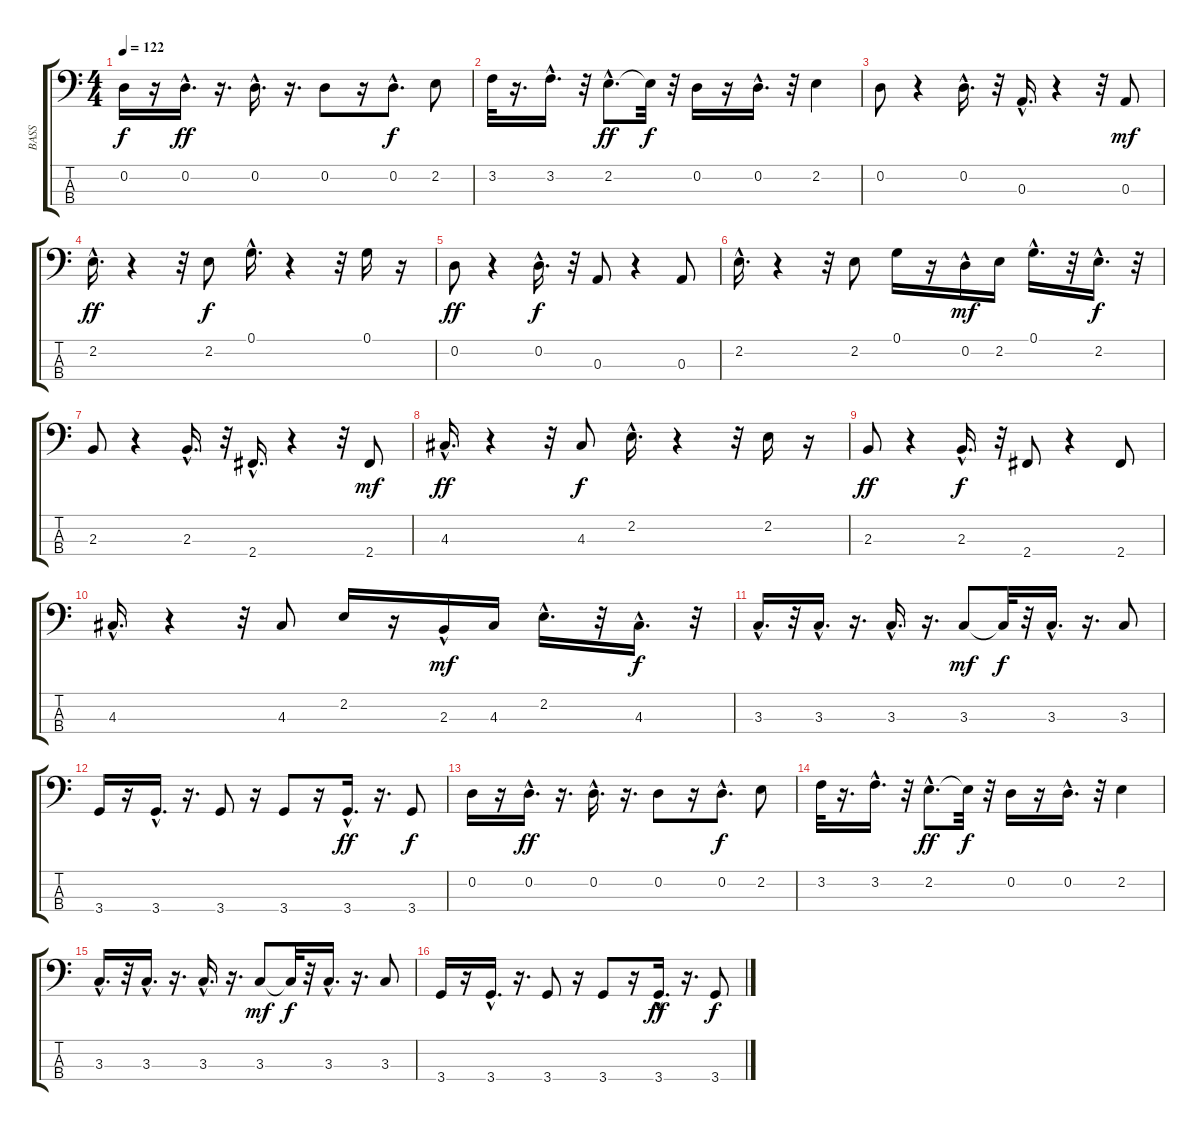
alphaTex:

\track ("BASS" "BASS") {instrument electricbassfinger}
\staff {score tabs}
\tuning (G2 D2 A1 E1) {hide}
\ts (4 4)
\tempo 122
\clef f4
\ks c
0.2.16{dy f} r.16 0.2{hac}.16{d dy ff} r.16{d} 0.2{hac}.16{d} r.16{d} 0.2.8 r.16 0.2{hac}.8{d dy f} 2.2.8 |
3.2.32 r.16{d} 3.2{hac}.16{d} r.32 2.2{hac}.8{d dy ff} 2.2{t}.32{dy f} r.32 0.2.16 r.16 0.2{hac}.16{d} r.32 2.2.4 |
0.2.8 r.4 0.2{hac}.16{d} r.32 0.3{hac}.16{d} r.4 r.32 0.3.8{dy mf} |
2.2{hac}.16{d dy ff} r.4 r.32 2.2.8{dy f} 0.1{hac}.16{d} r.4 r.32 0.1.16 r.16 |
0.2.8{dy ff} r.4 0.2{hac}.16{d dy f} r.32 0.3.8 r.4 0.3.8 |
2.2{hac}.16{d} r.4 r.32 2.2.8 0.1.16 r.16 0.2{hac}.16{dy mf} 2.2.16 0.1{hac}.16{d} r.32 2.2{hac}.16{d dy f} r.32 |
2.3.8 r.4 2.3{hac}.16{d} r.32 2.4{hac}.16{d} r.4 r.32 2.4.8{dy mf} |
4.3{hac}.16{d dy ff} r.4 r.32 4.3.8{dy f} 2.2{hac}.16{d} r.4 r.32 2.2.16 r.16 |
2.3.8{dy ff} r.4 2.3{hac}.16{d dy f} r.32 2.4.8 r.4 2.4.8 |
4.3{hac}.16{d} r.4 r.32 4.3.8 2.2.16 r.16 2.3{hac}.16{dy mf} 4.3.16 2.2{hac}.16{d} r.32 4.3{hac}.16{d dy f} r.32 |
3.3{hac}.16{d} r.32 3.3{hac}.16{d} r.16{d} 3.3{hac}.16{d} r.16{d} 3.3.8{dy mf} 3.3{t}.32{dy f} r.32 3.3{hac}.16{d} r.16{d} 3.3.8 |
3.4.16 r.16 3.4{hac}.16{d} r.16{d} 3.4.8 r.16 3.4.8 r.16 3.4{hac}.16{d dy ff} r.16{d} 3.4.8{dy f} |
0.2.16 r.16 0.2{hac}.16{d dy ff} r.16{d} 0.2{hac}.16{d} r.16{d} 0.2.8 r.16 0.2{hac}.8{d dy f} 2.2.8 |
3.2.32 r.16{d} 3.2{hac}.16{d} r.32 2.2{hac}.8{d dy ff} 2.2{t}.32{dy f} r.32 0.2.16 r.16 0.2{hac}.16{d} r.32 2.2.4 |
3.3{hac}.16{d} r.32 3.3{hac}.16{d} r.16{d} 3.3{hac}.16{d} r.16{d} 3.3.8{dy mf} 3.3{t}.32{dy f} r.32 3.3{hac}.16{d} r.16{d} 3.3.8 |
3.4.16 r.16 3.4{hac}.16{d} r.16{d} 3.4.8 r.16 3.4.8 r.16 3.4{hac}.16{d dy ff} r.16{d} 3.4.8{dy f}
